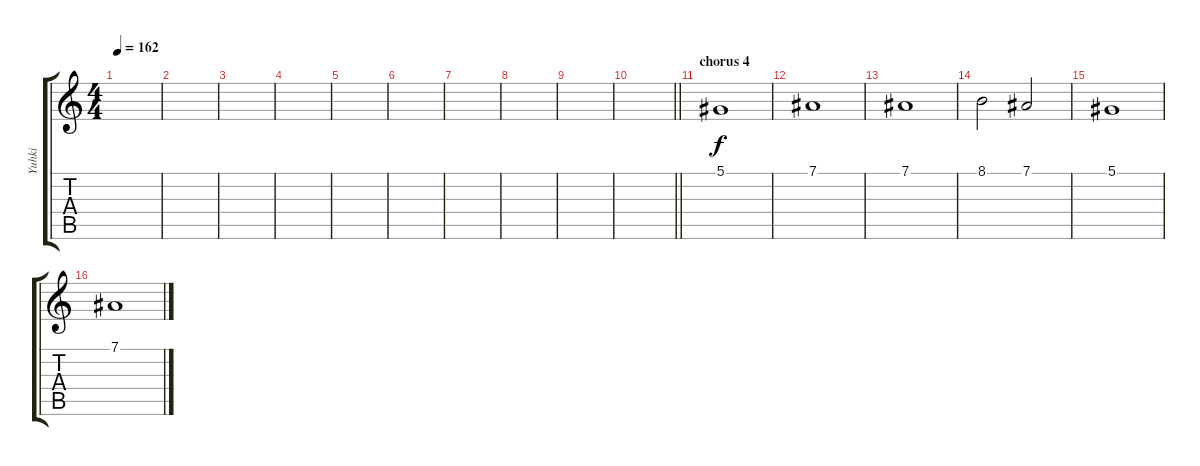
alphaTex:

\track ("Yuhki" "Yuhki") {instrument stringensemble1}
\staff {score tabs}
\tuning (Eb4 Bb3 Gb3 Db3 Ab2 Eb2) {hide}
\ts (4 4)
\tempo 162
\clef g2
\ks c
|
|
|
|
|
|
|
|
|
\barLineRight lightlight
|
\section ("" "chorus 4")
5.1.1 |
7.1.1 |
7.1.1 |
8.1.2 7.1.2 |
5.1.1 |
7.1.1
